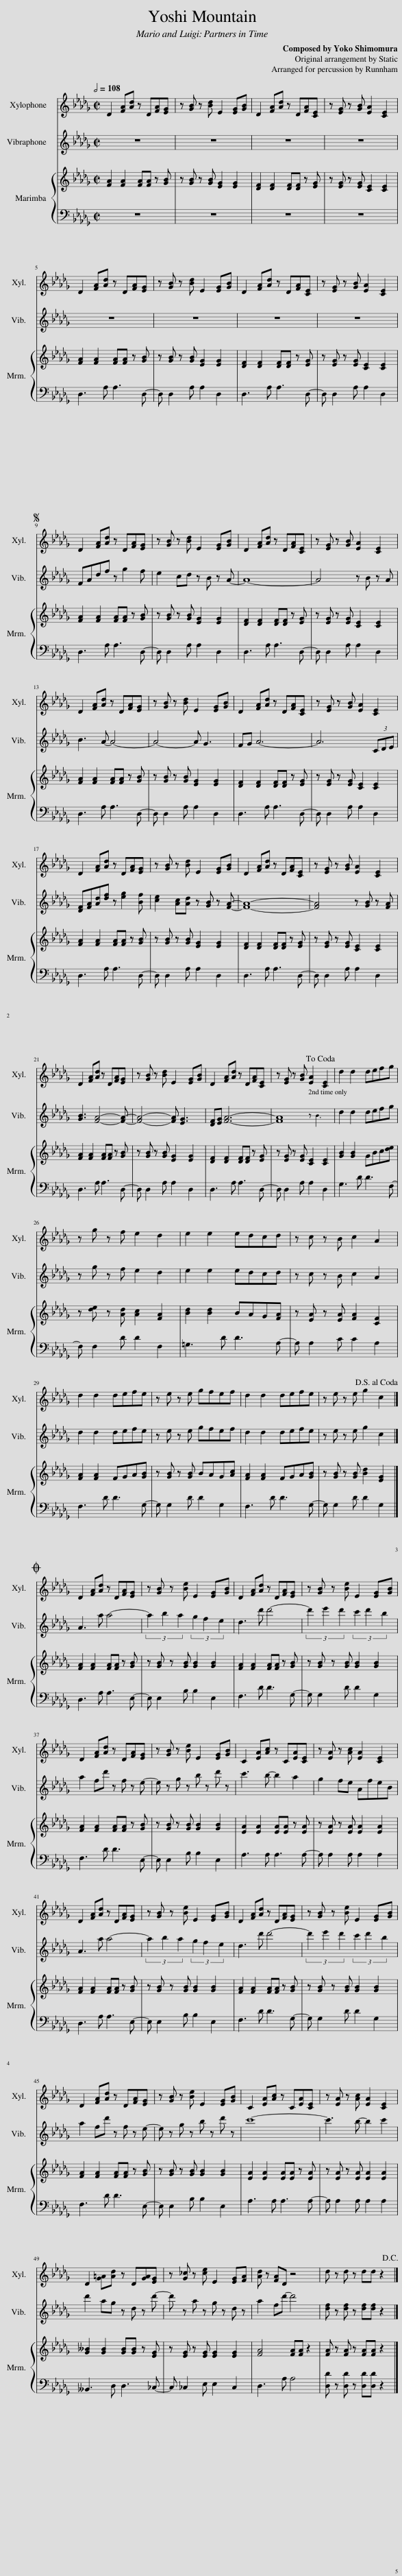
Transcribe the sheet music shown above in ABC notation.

X:1
%%score 1 ( 2 3 ) { 4 | 5 }
L:1/8
Q:1/2=108
M:2/2
I:linebreak $
K:Db
V:1 treble transpose=12
V:2 treble
V:3 treble
V:4 treble
V:5 bass
V:1
 D2 [FA][Ad] z D[FA][EG] | z [GB] z [Bd] E2 [EG][GB] | D2 [FA][Ad] z D[FA][CE] | z [EG] z [GB] [EA]2 [CE]2 |$ D2 [FA][Ad] z D[FA][EG] | %5
 z [GB] z [Bd] E2 [EG][GB] | D2 [FA][Ad] z D[FA][CE] | z [EG] z [GB] [EA]2 [CE]2 |$S D2 [FA][Ad] z D[FA][EG] | z [GB] z [Bd] E2 [EG][GB] | %10
 D2 [FA][Ad] z D[FA][CE] | z [EG] z [GB] [EA]2 [CE]2 |$ D2 [FA][Ad] z D[FA][EG] | z [GB] z [Bd] E2 [EG][GB] | D2 [FA][Ad] z D[FA][CE] | %15
 z [EG] z [GB] [EA]2 [CE]2 |$ D2 [FA][Ad] z D[FA][EG] | z [GB] z [Bd] E2 [EG][GB] | D2 [FA][Ad] z D[FA][CE] | z [EG] z [GB] [EA]2 [CE]2 |$ %20
 D2 [FA][Ad] z D[FA][EG] | z [GB] z [Bd] E2 [EG][GB] | D2 [FA][Ad] z D[FA][CE] | z [EG] z [GB] [EA]2 [CE]2!dacoda! | d2 d2 defg |$ %25
 z g z f e2 d2 | e2 e2 edcd | z c z B c2 A2 |$ d2 d2 defe | z e z e gfef | %30
 d2 d2 defe | z e z e g2 c2!D.S.! |]$O D2 [FA][Ad] z D[FA][EG] | z [GB] z [Be] E2 [EG][GB] | D2 [FA][Ad] z D[FA][EG] | %35
 z [GB] z [Be] E2 [EG][GB] |$ D2 [FA][Ad] z D[FA][EG] | z [GB] z [Be] E2 [EG][GB] | C2 [EA][Ac] z C[EA][CE] | z [EA] z [Ac] [EA]2 [CE]2 |$ %40
 D2 [FA][Ad] z D[FA][EG] | z [GB] z [Be] E2 [EG][GB] | D2 [FA][Ad] z D[FA][EG] | z [GB] z [Be] E2 [EG][GB] |$ D2 [FA][Ad] z D[FA][EG] | %45
 z [GB] z [Be] E2 [EG][GB] | C2 [EA][Ac] z C[EA][CE] | z [EA] z [Ac] [EA]2 [CE]2 |$ D2 [G=A][Ad] z D[GA][EG] | z [G_c] z [ce] E2 [EG][FA] | %50
 [Ad] z [FA]D z4 | d z d z dd z2!D.C.! |] %52
V:2
 z8 | z8 | z8 | z8 |$ z8 | %5
 z8 | z8 | z8 |$!f! FAdf z g2 f | e2 cd z B z A- | %10
 A8- | A4 z B z A |$ B3 A- A4- | A4- A G3 | FG A6- | %15
 A6 (3CDE |$ [DF][FA][Ad][df] z [eg]2 [Bf] | [ce]2 [Ac][Ad] z [GB] z [FA]- | [FA]8- | [FA]4 z [GB] z [FA] |$ %20
 [GB]3 [FA]4- [FA]- | [FA]4- [FA] [EG]3 | [DF][EG] [FA]6- | [FA]8 | d2 d2 defg |$ %25
 z g z f e2 d2 | e2 e2 edcd | z c z B c2 A2 |$ d2 d2 defe | z e z e gfef | %30
 d2 d2 defe | z e z e g2 c2 |]$ A3 a a4- | (3a2 b2 a2 (3g2 f2 e2 | d3 d' d'4- | %35
 (3d'2 e'2 d'2 (3c'2 d'2 b2 |$ a2 fd' z f z e- | e z g z b z d' z | c'3 b- b2 a2 | g2 fe AfeB |$ %40
 A3 a a4- | (3a2 b2 a2 (3g2 f2 e2 | d3 d' d'4- | (3d'2 e'2 d'2 (3c'2 d'2 b2 |$ a2 fd' z f z e- | %45
 e z g z b z d' z | c'8- | c'3 b- b2 c'2 |$ d'2 ag z d z d'- | d' z a z g z d z | %50
 a2 fd'- d'4 | [df] z [df] z [df][df] z2 |] %52
V:3
 x8 | x8 | x8 | x8 |$ x8 | %5
 x8 | x8 | x8 |$ x8 | x8 | %10
 x8 | x8 |$ x8 | x8 | x8 | %15
 x8 |$ x8 | x8 | x8 | x8 |$ %20
 x8 | x8 | x8 | x4 z B3 | x8 |$ %25
 x8 | x8 | x8 |$ x8 | x8 | %30
 x8 | x8 |]$ x8 | x8 | x8 | %35
 x8 |$ x8 | x8 | x8 | x8 |$ %40
 x8 | x8 | x8 | x8 |$ x8 | %45
 x8 | x8 | x8 |$ x8 | x8 | %50
 x8 | x8 |] %52
V:4
 [FA]2 [FA]2 [FA][FA] z [GB] | z [GB] z [GB] [EG]2 [EG]2 | [DF]2 [DF]2 [DF][DF] z [EG] | z [EG] z [EG] [CE]2 [CE]2 |$ [FA]2 [FA]2 [FA][FA] z [GB] | %5
 z [GB] z [GB] [EG]2 [EG]2 | [DF]2 [DF]2 [DF][DF] z [EG] | z [EG] z [EG] [CE]2 [CE]2 |$ [FA]2 [FA]2 [FA][FA] z [GB] | z [GB] z [GB] [EG]2 [EG]2 | %10
 [DF]2 [DF]2 [DF][DF] z [EG] | z [EG] z [EG] [CE]2 [CE]2 |$ [FA]2 [FA]2 [FA][FA] z [GB] | z [GB] z [GB] [EG]2 [EG]2 | [DF]2 [DF]2 [DF][DF] z [EG] | %15
 z [EG] z [EG] [CE]2 [CE]2 |$ [FA]2 [FA]2 [FA][FA] z [GB] | z [GB] z [GB] [EG]2 [EG]2 | [DF]2 [DF]2 [DF][DF] z [EG] | z [EG] z [EG] [CE]2 [CE]2 |$ %20
 [FA]2 [FA]2 [FA][FA] z [GB] | z [GB] z [GB] [EG]2 [EG]2 | [DF]2 [DF]2 [DF][DF] z [EG] | z [EG] z [EG] [CE]2 [CE]2 | [GB]2 [GB]2 GBc[de] |$ %25
 z [de] z [Ad] [Ac]2 [FA]2 | [Bd]2 [Bd]2 BAG[FA] | z [EA] z [EA] [FA]2 [CF]2 |$ [FA]2 [FA]2 FGA[GB] | z [GB] z [GB] BAG[Ac] | %30
 [FA]2 [FA]2 FGA[GB] | z [GB] z [GB] [Bd]2 [EG]2 |]$ [FA]2 [FA]2 [FA][FA] z [GB] | z [GB] z [GB] [GB]2 [GB]2 | [FA]2 [FA]2 [FA][FA] z [GB] | %35
 z [GB] z [GB] [GB]2 [GB]2 |$ [FA]2 [FA]2 [FA][FA] z [GB] | z [GB] z [GB] [GB]2 [GB]2 | [EA]2 [EA]2 [EA][EA] z [EA] | z [EA] z [EA] [EA]2 [EA]2 |$ %40
 [FA]2 [FA]2 [FA][FA] z [GB] | z [GB] z [GB] [GB]2 [GB]2 | [FA]2 [FA]2 [FA][FA] z [GB] | z [GB] z [GB] [GB]2 [GB]2 |$ [FA]2 [FA]2 [FA][FA] z [GB] | %45
 z [GB] z [GB] [GB]2 [GB]2 | [EA]2 [EA]2 [EA][EA] z [EA] | z [EA] z [EA] [EA]2 [EA]2 |$ [G__B]2 [GB]2 [GB][GB] z [EG] | z [EG] z [EG] [EG]2 [EG]2 | %50
 [FA]4 [FA][FA] z2 | [FA] z [FA] z [FA][FA] z2 |] %52
V:5
 z8 | z8 | z8 | z8 |$ D,3 A, A,3 D,- | %5
 D, D,2 A, A,2 D,2 | D,3 A, A,3 D,- | D, D,2 A, A,2 D,2 |$ D,3 A, A,3 D,- | D, D,2 A, A,2 D,2 | %10
 D,3 A, A,3 D,- | D, D,2 A, A,2 D,2 |$ D,3 A, A,3 D,- | D, D,2 A, A,2 D,2 | D,3 A, A,3 D,- | %15
 D, D,2 A, A,2 D,2 |$ D,3 A, A,3 D,- | D, D,2 A, A,2 D,2 | D,3 A, A,3 D,- | D, D,2 A, A,2 D,2 |$ %20
 D,3 A, A,3 D,- | D, D,2 A, A,2 D,2 | D,3 A, A,3 D,- | D, D,2 A, A,2 D,2 | G,3 D D3 F,- |$ %25
 F, F,2 D D2 F,2 | =G,3 D D3 A,- | A, A,2 C C2 A,2 |$ F,3 D D3 G,- | G, G,2 D D2 G,2 | %30
 F,3 D D3 G,- | G, G,2 D D2 G,2 |]$ D,3 A, A,3 E,- | E, E,2 B, B,2 E,2 | F,3 D D3 G,- | %35
 G, G,2 D D2 G,2 |$ F,3 D D3 E,- | E, E,2 B, B,2 E,2 | A,3 A, A,3 A,- | A, A,2 A, A,2 A,2 |$ %40
 D,3 A, A,3 E,- | E, E,2 B, B,2 E,2 | F,3 D D3 G,- | G, G,2 D D2 G,2 |$ F,3 D D3 E,- | %45
 E, E,2 B, B,2 E,2 | A,3 A, A,3 A,- | A, A,2 A, A,2 A,2 |$ __B,,3 D, D,3 _C,- | C, _C,2 E, E,2 C,2 | %50
 D,3 A, A,4 | [D,D] z [D,D] z [D,D][D,D] z2 |] %52
